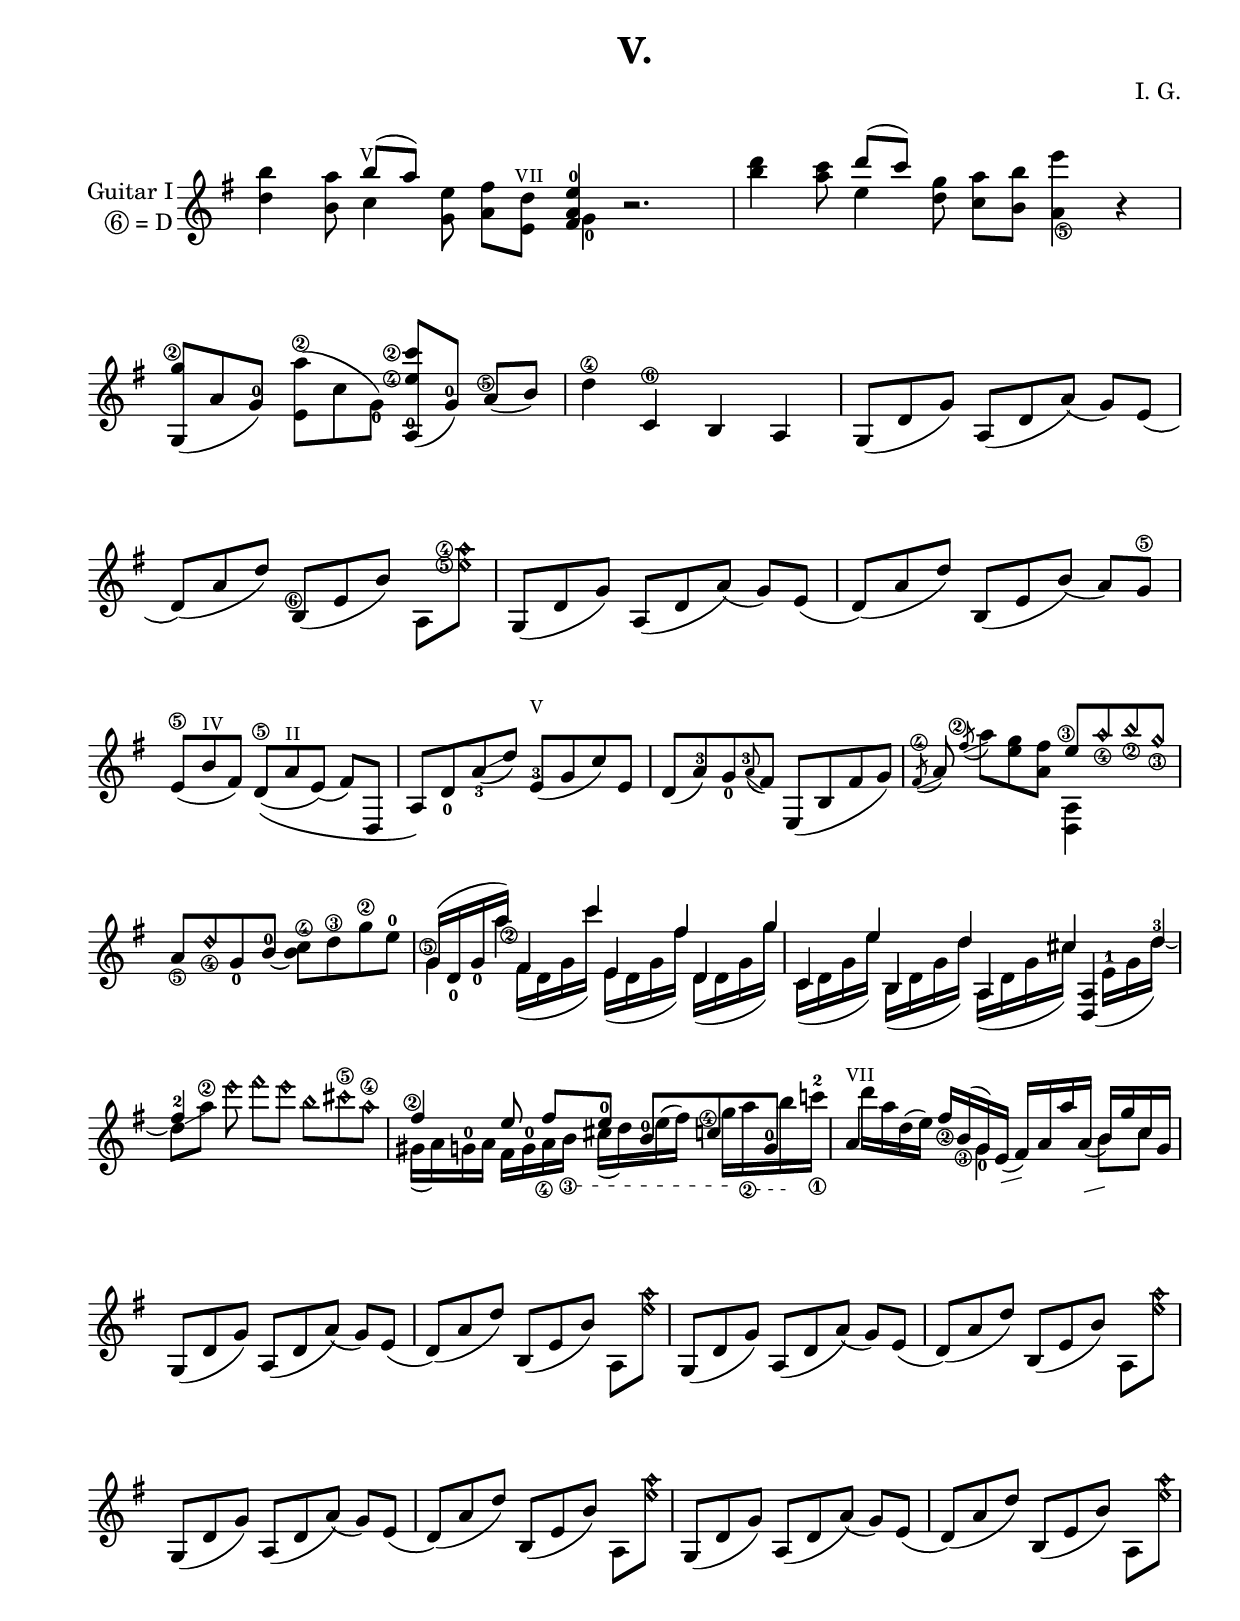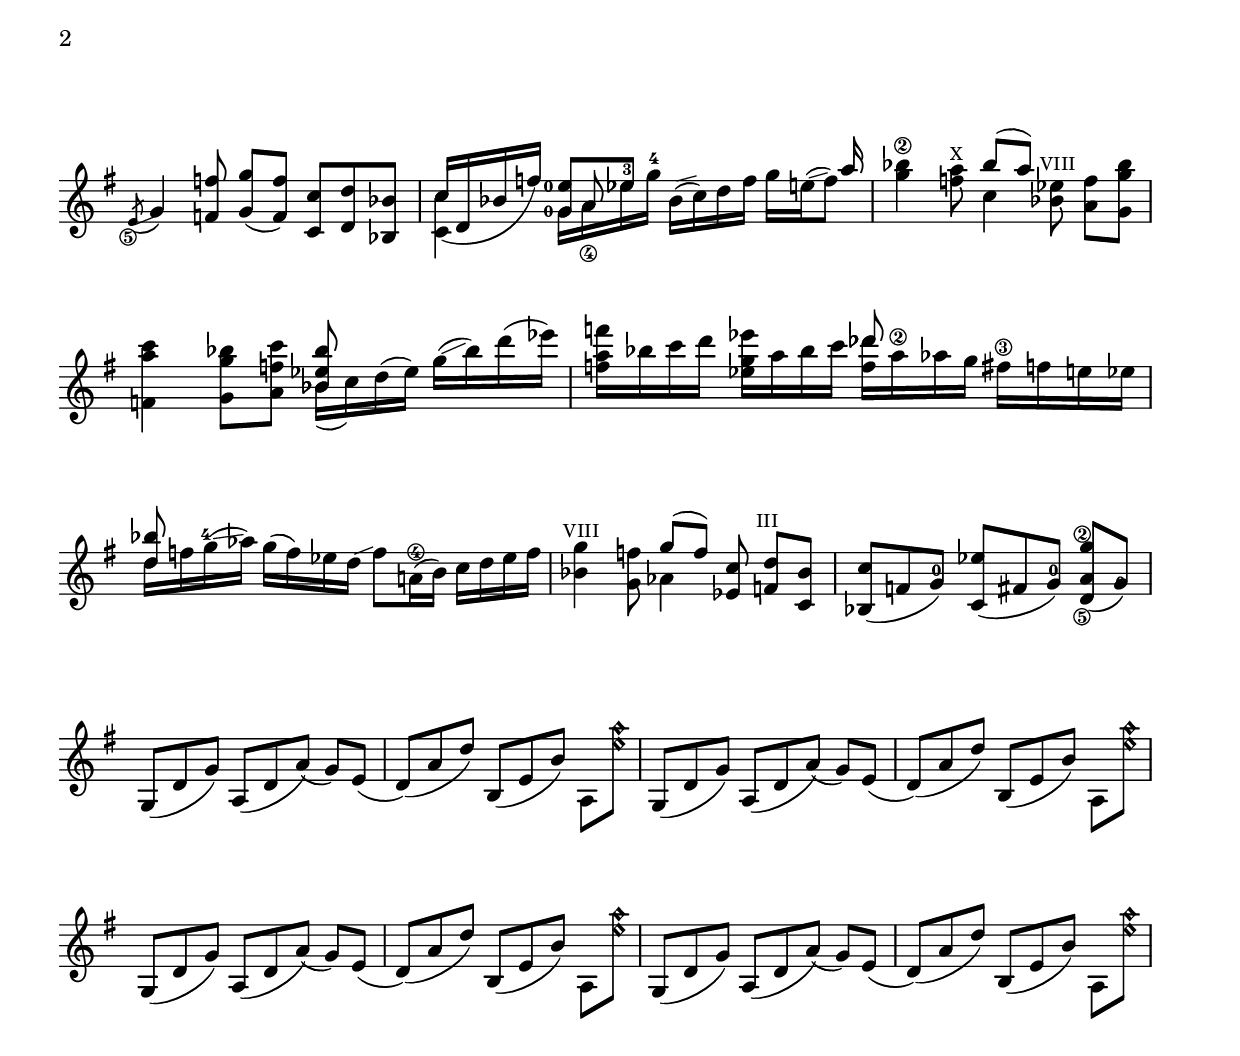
\version "2.19.15"
%\version "2.18.0"

\language "deutsch"

\header {
  title = "V."
  meter = ""
  composer = "I. G."
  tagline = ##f
}

\paper {
  #(set-paper-size "a4")
  top-system-spacing.basic-distance = #20
  top-markup-spacing.basic-distance = #5
  markup-system-spacing.basic-distance = #20
  system-system-spacing.basic-distance = #20
  last-bottom-spacing.basic-distance = #20
  two-sided = ##t
  inner-margin = 15
  outer-margin = 10
}

\layout {
  \context {
    \Score
    \remove "Bar_number_engraver"
  }
}

\version "2.19.15"

#(define RH rightHandFinger)

xLV = #(define-music-function (parser location further) (number?) #{
  \once \override LaissezVibrerTie.X-extent = #'(0 . 0)
  \once \override LaissezVibrerTie.details.note-head-gap = #(/
                                                             further -2)
  \once \override LaissezVibrerTie.extra-offset = #(cons (/
                                                          further 2) 0)
         #})

stringNumberSpanner =
#(define-music-function (parser location StringNumber) (string?)
   #{
     \override TextSpanner.font-size = #-5
     \override TextSpanner.dash-fraction = #0.3
     \override TextSpanner.dash-period = #1.5
     \override TextSpanner.bound-details.right.arrow = ##t
     \override TextSpanner.arrow-width = #0.2
     \override TextSpanner.arrow-length = #0.7
     \override TextSpanner.bound-details.left.stencil-align-dir-y = #CENTER
     \override TextSpanner.bound-details.left.text = \markup { \circle \number #StringNumber }
   #})

stringNumSpan =
#(define-music-function (parser location StringNumber) (string?)
   #{
     \override TextSpanner.font-size = #-5
     \override TextSpanner.dash-fraction = #0.3
     \override TextSpanner.dash-period = #1.5
     %\override TextSpanner.bound-details.right.arrow = ##t
     %\override TextSpanner.arrow-width = #0.2
     %\override TextSpanner.arrow-length = #0.7
     \override TextSpanner.bound-details.left.stencil-align-dir-y = #CENTER
     \override TextSpanner.bound-details.left.text = \markup { \circle \number #StringNumber }
   #})

fretNumSpan =
#(define-music-function (parser location FretNumber) (string?)
   #{
     \override TextSpanner.font-size = #-2
     \override TextSpanner.font-shape = #'regular
     \override TextSpanner.dash-fraction = #0.3
     \override TextSpanner.dash-period = #0.5
     %\override TextSpanner.bound-details.right.arrow = ##t
     %\override TextSpanner.arrow-width = #0.2
     %\override TextSpanner.arrow-length = #0.7
     \override TextSpanner.bound-details.left.stencil-align-dir-y = #CENTER
     \override TextSpanner.bound-details.left.text = \markup { \text #FretNumber }
   #})

spad = \override Fingering.staff-padding = #'()
sfol = \set fingeringOrientations = #'(left)
sfor = \set fingeringOrientations = #'(right)
sfod = \set fingeringOrientations = #'(down)
sfou = \set fingeringOrientations = #'(up)
npad = \override StringNumber.staff-padding = #'()
ssnol = \set stringNumberOrientations = #'(left)
ssnou = \set stringNumberOrientations = #'(up)
ssnod = \set stringNumberOrientations = #'(down)
ssnor = \set stringNumberOrientations = #'(right)
FO =
#(define-music-function (parser location offsetX offsetY)(number? number?)
   #{
     \once \override Voice.Fingering.extra-offset = #(cons offsetX offsetY)
   #})

SO =
#(define-music-function (parser location offsetX offsetY)(number? number?)
   #{
     \once \override Voice.StringNumber.extra-offset = #(cons offsetX offsetY)
   #})

\include "global.ly"
\version "2.19.15"

\language "deutsch"

\version "2.19.15"

#(define RH rightHandFinger)

xLV = #(define-music-function (parser location further) (number?) #{
  \once \override LaissezVibrerTie.X-extent = #'(0 . 0)
  \once \override LaissezVibrerTie.details.note-head-gap = #(/
                                                             further -2)
  \once \override LaissezVibrerTie.extra-offset = #(cons (/
                                                          further 2) 0)
         #})

stringNumberSpanner =
#(define-music-function (parser location StringNumber) (string?)
   #{
     \override TextSpanner.font-size = #-5
     \override TextSpanner.dash-fraction = #0.3
     \override TextSpanner.dash-period = #1.5
     \override TextSpanner.bound-details.right.arrow = ##t
     \override TextSpanner.arrow-width = #0.2
     \override TextSpanner.arrow-length = #0.7
     \override TextSpanner.bound-details.left.stencil-align-dir-y = #CENTER
     \override TextSpanner.bound-details.left.text = \markup { \circle \number #StringNumber }
   #})

stringNumSpan =
#(define-music-function (parser location StringNumber) (string?)
   #{
     \override TextSpanner.font-size = #-5
     \override TextSpanner.dash-fraction = #0.3
     \override TextSpanner.dash-period = #1.5
     %\override TextSpanner.bound-details.right.arrow = ##t
     %\override TextSpanner.arrow-width = #0.2
     %\override TextSpanner.arrow-length = #0.7
     \override TextSpanner.bound-details.left.stencil-align-dir-y = #CENTER
     \override TextSpanner.bound-details.left.text = \markup { \circle \number #StringNumber }
   #})

fretNumSpan =
#(define-music-function (parser location FretNumber) (string?)
   #{
     \override TextSpanner.font-size = #-2
     \override TextSpanner.font-shape = #'regular
     \override TextSpanner.dash-fraction = #0.3
     \override TextSpanner.dash-period = #0.5
     %\override TextSpanner.bound-details.right.arrow = ##t
     %\override TextSpanner.arrow-width = #0.2
     %\override TextSpanner.arrow-length = #0.7
     \override TextSpanner.bound-details.left.stencil-align-dir-y = #CENTER
     \override TextSpanner.bound-details.left.text = \markup { \text #FretNumber }
   #})

spad = \override Fingering.staff-padding = #'()
sfol = \set fingeringOrientations = #'(left)
sfor = \set fingeringOrientations = #'(right)
sfod = \set fingeringOrientations = #'(down)
sfou = \set fingeringOrientations = #'(up)
npad = \override StringNumber.staff-padding = #'()
ssnol = \set stringNumberOrientations = #'(left)
ssnou = \set stringNumberOrientations = #'(up)
ssnod = \set stringNumberOrientations = #'(down)
ssnor = \set stringNumberOrientations = #'(right)
FO =
#(define-music-function (parser location offsetX offsetY)(number? number?)
   #{
     \once \override Voice.Fingering.extra-offset = #(cons offsetX offsetY)
   #})

SO =
#(define-music-function (parser location offsetX offsetY)(number? number?)
   #{
     \once \override Voice.StringNumber.extra-offset = #(cons offsetX offsetY)
   #})

\include "global.ly"

guitarOne =
\relative{
  \global
  \override Staff.TimeSignature.stencil = ##f
  \override TextScript.font-size = -2
  \override Fingering.staff-padding = #'()
  \override StringNumber.staff-padding = #'()
  \override StrokeFinger.staff-padding = #'()
  \time 8/4
  <d'' h'>4 <h a'>8 <<
    {
      \override TextScript.font-size = -2
      \once\override TextScript.extra-offset = #'(-0.3 . -1.5)
      h'8-"V"[( a])
    }
    \\
    {
      c,4
    }
  >>
  <g e'>8 <a fis'>
  \once\override TextScript.extra-offset = #'(-0.5 . 0)
  <e d'>^"VII"
  <<
    {
      <fis a e'-0>4
    }
    \\
    {
      \override Fingering.staff-padding = #'()
      \once \override NoteColumn.force-hshift = #1.7
      g4-0
    }
  >>
  r2.
  \time 6/4
  <h' d>4<a c>8
  <<
    {
      d8[( c])
    }
    \\
    {
      e,4
    }
  >>
  <d g>8 <c a'><h h'>
  \once \override StringNumber.extra-offset = #'(0.5 . 2.8)
  <a_\5 e''>4 r
  \tag #'Part {
    \break
  }
  \time 5/4
  \once \override StringNumber.extra-offset = #'(-0.5 . -2.3)
  <g, g''\2>8[( a'
  \once\override Fingering.extra-offset = #'(0 . -4)
  g-0])<e a'\2>[( c'
  \once\override Fingering.extra-offset = #'(0 . 3.3)
  g_0])
  \stemUp
  \set stringNumberOrientations = #'(left)
  \once\override Fingering.extra-offset = #'(-0.2 . 3)
  <a,_0 e''\4 c'\2>(
  \unset stringNumberOrientations
  \once\override Fingering.extra-offset = #'(-0.2 . -6)
  g'-0)
  \once \override StringNumber.extra-offset = #'(-0.5 . -3.3)
  a\5( h)
  \stemNeutral
  \time 4/4
  d4\4 c,\6 h a g8[( d' g]) a,[( d a'])(g) e(
  \tag #'Part {
    \break
  }
  d[)( a' d])
  \once \override StringNumber.extra-offset = #'(-0.5 . -4.5)
  h,\6[( e h'])
  \stemDown a,
  \set stringNumberOrientations = #'(left)
  <e''\harmonic\5 a\harmonic\4> \stemNeutral
  \unset stringNumberOrientations
  g,,8[( d' g]) a,[( d a'])(g) e( d[)( a' d]) h,[( e h'])( a) g\5
  e\5[( h'^"IV" fis]) d\5[\(( a'^"II" e])( fis) d, a'\) d_0 a'_3-\markup {
    \postscript #"1 2.3 moveto 2.5 1.2 rlineto stroke"
  }( d)
  \once\override Fingering.extra-offset = #'(0 . -4.8)
  e,-3^"V"( g c) e, d(
  \once\override Fingering.extra-offset = #'(0 . -3.5)
  a'-3) g_0 \appoggiatura a-\markup {
    \postscript #"0.2 1.5 moveto 1.5 -1.2 rlineto stroke"
  }
  \once\override Fingering.extra-offset = #'(-2 . -3.5)
  fis-3 e,( h' fis' g)\acciaccatura fis-\markup {
    \postscript #"0.5 0.4 moveto 2.3 1 rlineto stroke"
  }
  \once \override StringNumber.extra-offset = #'(-2 . -2)
  a\4\noBeam
  \acciaccatura fis'-\markup {
    \postscript #"0.5 3.9 moveto 2.3 1 rlineto stroke"
  }
  \once \override StringNumber.extra-offset = #'(-2.8 . -1)
  a\2 <e g><a, fis'>
  <<
    {
      \override StringNumber.staff-padding = #'()
      \once \override StringNumber.extra-offset = #'(-0.5 . -4.2)
      e'8\3 a\harmonic_\4 h\harmonic_\2 g\harmonic_\3
    }
    \\
    {
      <d,, a'>4 s
    }
  >>
  \tag #'Part {
    \break
  }
  a''8_\5 d\harmonic _\4 g,_0
  \once\override Fingering.extra-offset = #'(0 . -3.5)
  h~-0 <h c\4> d\3 g\2 e-0
  <<
    {
      \once \override StringNumber.extra-offset = #'(-0.5 . -2.8)
      \stemDown g,4\5 \stemNeutral fis e d c h a <d, a'> s4
    }
    \\
    {
      \override Fingering.staff-padding = #'()
      \stemUp g'16^( d_0 g_0 a')\stemDown fis,( d g c') e,,( d g fis') d,( d g g')
      c,,( d g e') h,( d g d') a,( d g cis)
      \hideNotes d,,16(\unHideNotes
      e'^1[ g d'^3])~
      \tag #'Part {
        d8[-\markup {
          \postscript #"1.4 4 moveto 1.9 1 rlineto stroke"
        }
      }
      \tag #'Partitur {
        d8[-\markup {
          \postscript #"1.5 4 moveto 1.9 1.2 rlineto stroke"
        }
      }
      a'\2]
    }
    \\
    {
      s8. \stemDown
      \once \override StringNumber.extra-offset = #'(0.7 . -3.2)
      a4\2 \stemUp c fis, g e d cis \hide Flag d16 fis4^2
    }
  >>
  e'8\harmonic fis\harmonic[ e\harmonic] h\harmonic[ cis\harmonic\5 a\harmonic\4]
  <<
    {
      \override TextScript.font-size = -2
      \override Fingering.staff-padding = #'()
      \override StringNumber.staff-padding = #'()
      \once \override StringNumber.extra-offset = #'(-0.5 . -2.5)
      fis4\2 e8\noBeam fis[
      \once \override Fingering.extra-offset = #'(0 . -2.5)
      e-0]
      \once \override Fingering.extra-offset = #'(-0.2 . -4.3)
      h-0
      \once \override StringNumber.extra-offset = #'(-0.5 . -3.8)
      c!\4
      \once \override Fingering.extra-offset = #'(-0.2 . -5.2)
      g-0 a4-"VII" fis'16_\2 h,_\3( g_0)
      \tag #'Part {
        e_(-\markup {
          \postscript #"0.6 -6.8 moveto 2 0.5 rlineto stroke"
        }
      }
      \tag #'Partitur {
        e_(-\markup {
          \postscript #"0.5 -7.6 moveto 1.8 0.5 rlineto stroke"
        }
      }
      fis) a a'
      \tag #'Part {
        a,_(-\markup {
          \postscript #"0.6 -7.7 moveto 2 0.5 rlineto stroke"
        }
      }
      \tag #'Partitur {
        a_(-\markup {
          \postscript #"0.6 -7.7 moveto 1.8 0.6 rlineto stroke"
        }
      }
      h) g' c, g
    }
    \\
    {
      \override Fingering.staff-padding = #'()
      gis16( a) g^0 a fis g^0
      \once \override StringNumber.extra-offset = #'(-0.5 . 0)
      a_\4
      \textSpannerDown
      \stringNumSpan "3"
      \tag #'Part {
        \once\override TextSpanner.extra-offset = #'(0 . 0.6)
      }
      \tag #'Partitur {
        \once\override TextSpanner.extra-offset = #'(0 . 2.4)
      }
      h\startTextSpan cis( d)
      \once \override NoteColumn.force-hshift = #1.3
      e^( fis)
      \once \override NoteColumn.force-hshift = #1.3
      g\stopTextSpan
      \stringNumSpan "2"
      a\startTextSpan
      \once \override NoteColumn.force-hshift = #1.3
      h\stopTextSpan c!^2_\1
      \once \override NoteColumn.force-hshift = #1.3
      d a d,^( e) s8 g,4 s8 h c
    }
  >>
  \repeat unfold 4 {
    g,8[( d' g]) a,[( d a'])(g) e( d[)( a' d]) h,[( e h'])
    \stemDown a, <e''\harmonic a\harmonic> \stemNeutral
  }
  \tag #'Part {
    \break
  }
  \stemUp
  \acciaccatura e,-\markup {
    \postscript #"0.7 0.3 moveto 2 0.8 rlineto stroke"
  }
  \once \override StringNumber.extra-offset = #'(-2.8 . 0.3)
  g4_\5
  <f f'>8<g g'>[(<f f'>]) \stemNeutral<c c'><d d'><b b'>
  <<
    {
      \shape #'((0 . -0.7) (0 . -0.5) (0 . -1) (0 . 3)) Slur
      c'16_( d, b' f')
    }
    \\
    {
      <c, c'>4
    }
  >>
  <<
    {
      \set fingeringOrientations = #'(left)
      <g'-0 e'-0>8 es'
    }
    \\
    {
      s16 \stemUp a,8 s16
    }
    \\
    {
      \stemDown g16 a_\4 es'-3 g-4
    }
  >>
  \stemNeutral
  b,-\markup {
    \postscript #"0.7 4.5 moveto 1.9 0.5 rlineto stroke"
  }( c) d f
  <<
    {
      s8. a16
    }
    \\
    {
      g e-\markup {
        \postscript #"0.8 4.8 moveto 1.8 0.5 rlineto stroke"
      }^( f8)
    }
  >>
  <g b\2>4 <f a>8^"X"
  <<
    {
      b[( a])
    }
    \\
    {
      c,4
    }
  >>
  \once\override TextScript.extra-offset = #'(-1 . 0)
  <b es>8\noBeam^"VIII" <a f'><g g' b>
  \tag #'Part {
    \break
  }
  <f a' c>4<g g' b>8<a f' c'>
  <<
    {
      <b es b'>8 s
    }
    \\
    {
      b16( c) d^( es)
    }
  >>
  g16-\markup {
    \postscript #"0.8 5.8 moveto 2.3 1 rlineto stroke"
  }( b) d( es)
  <f, a f'> b c d <es, g es'> a b c
  <<
    {
      des8 s
    }
    \\
    {
      <f, des'>16 a^\2 as g
    }
  >>
  fis^\3 f e es
  \tag #'Part {
    \break
  }
  <<
    {
      <d b'>8 s
    }
    \\
    {
      d16 f
      \once \override Fingering.extra-offset = #'(-0.5 . -1)
      g^4-\markup {
        \postscript #"0.9 5.9 moveto 2.9 0.4 rlineto stroke"
      }^( as)
    }
  >>
  g( f) es d-\markup {
    \postscript #"0.7 4.4 moveto 1.8 0.7 rlineto stroke"
  }
  f8 a,!16^\4( h) c d es f
  \once\override TextScript.extra-offset = #'(-1 . 0)
  <b, g'>4^"VIII" <g f'>8
  <<
    {
      g'[( f])
    }
    \\
    {
      as,4
    }
  >>
  <es c'>8\noBeam
  \once\override TextScript.extra-offset = #'(-0.8 . 0)
  <f d'>^"III" <c b'>
  <b c'>[( f'
  \once\override Fingering.extra-offset = #'(0 . -3)
  g-0])<c, es'>[( fis
  \once\override Fingering.extra-offset = #'(0 . -4)
  g-0])
  \stemUp
  \once \override StringNumber.extra-offset = #'(-0.5 . 0.3)
  <d_\5 a' g'>(
  \once \override StringNumber.extra-offset = #'(-3.7 . -1)
  \once \override Fingering.extra-offset = #'(0 . -7.5)
  g-0\2)\stemNeutral
  \tag #'Part {
    \break
  }
  \time 4/4
  \repeat unfold 4 {
    g,8[( d' g]) a,[( d a'])(g) e( d[)( a' d]) h,[( e h'])
    \stemDown a, <e''\harmonic a\harmonic> \stemNeutral
  }
}


\score {
  \new Staff \with {
    instrumentName = \markup {
      \right-column {
        "Guitar I"
        \line { \circle 6"= D" }
      }
    }
  }
  \removeWithTag #'Partitur
  \guitarOne
}